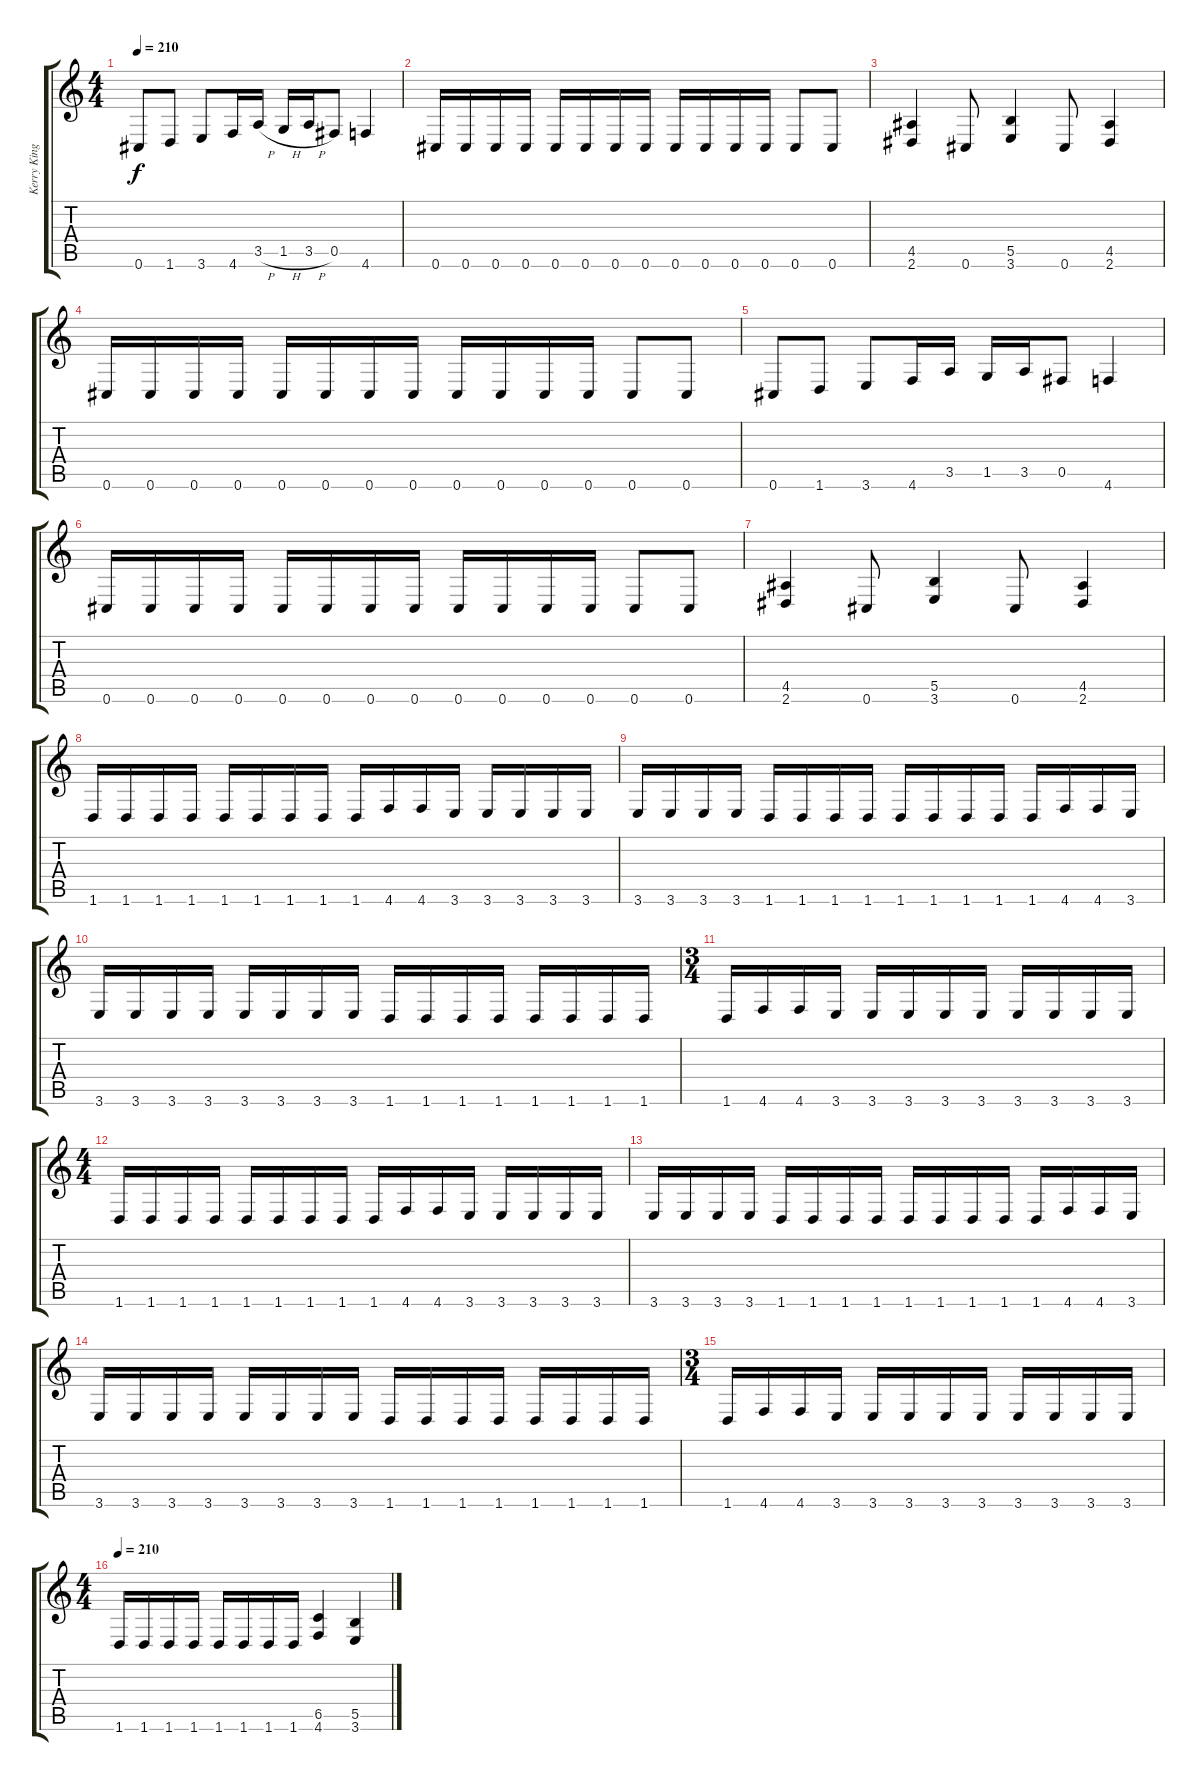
\track ("Kerry King" "Kerry King") {instrument overdrivenguitar}
\staff {score tabs}
\tuning (Db4 Ab3 E3 B2 Gb2 Db2) {hide}
\ts (4 4)
\tempo 210
\clef g2
\ks c
0.6.8{dy f} 1.6.8 3.6.8 4.6.16 3.5{h}.16 1.5{h}.16 3.5{h}.16 0.5.8 4.6.4 |
0.6.16 0.6.16 0.6.16 0.6.16 0.6.16 0.6.16 0.6.16 0.6.16 0.6.16 0.6.16 0.6.16 0.6.16 0.6.8 0.6.8 |
(4.5 2.6).4 0.6.8 (5.5 3.6).4 0.6.8 (4.5 2.6).4 |
0.6.16 0.6.16 0.6.16 0.6.16 0.6.16 0.6.16 0.6.16 0.6.16 0.6.16 0.6.16 0.6.16 0.6.16 0.6.8 0.6.8 |
0.6.8 1.6.8 3.6.8 4.6.16 3.5.16 1.5.16 3.5.16 0.5.8 4.6.4 |
0.6.16 0.6.16 0.6.16 0.6.16 0.6.16 0.6.16 0.6.16 0.6.16 0.6.16 0.6.16 0.6.16 0.6.16 0.6.8 0.6.8 |
(4.5 2.6).4 0.6.8 (5.5 3.6).4 0.6.8 (4.5 2.6).4 |
1.6.16 1.6.16 1.6.16 1.6.16 1.6.16 1.6.16 1.6.16 1.6.16 1.6.16 4.6.16 4.6.16 3.6.16 3.6.16 3.6.16 3.6.16 3.6.16 |
3.6.16 3.6.16 3.6.16 3.6.16 1.6.16 1.6.16 1.6.16 1.6.16 1.6.16 1.6.16 1.6.16 1.6.16 1.6.16 4.6.16 4.6.16 3.6.16 |
3.6.16 3.6.16 3.6.16 3.6.16 3.6.16 3.6.16 3.6.16 3.6.16 1.6.16 1.6.16 1.6.16 1.6.16 1.6.16 1.6.16 1.6.16 1.6.16 |
\ts (3 4)
1.6.16 4.6.16 4.6.16 3.6.16 3.6.16 3.6.16 3.6.16 3.6.16 3.6.16 3.6.16 3.6.16 3.6.16 |
\ts (4 4)
1.6.16 1.6.16 1.6.16 1.6.16 1.6.16 1.6.16 1.6.16 1.6.16 1.6.16 4.6.16 4.6.16 3.6.16 3.6.16 3.6.16 3.6.16 3.6.16 |
3.6.16 3.6.16 3.6.16 3.6.16 1.6.16 1.6.16 1.6.16 1.6.16 1.6.16 1.6.16 1.6.16 1.6.16 1.6.16 4.6.16 4.6.16 3.6.16 |
3.6.16 3.6.16 3.6.16 3.6.16 3.6.16 3.6.16 3.6.16 3.6.16 1.6.16 1.6.16 1.6.16 1.6.16 1.6.16 1.6.16 1.6.16 1.6.16 |
\ts (3 4)
1.6.16 4.6.16 4.6.16 3.6.16 3.6.16 3.6.16 3.6.16 3.6.16 3.6.16 3.6.16 3.6.16 3.6.16 |
\ts (4 4)
\tempo 210
1.6.16 1.6.16 1.6.16 1.6.16 1.6.16 1.6.16 1.6.16 1.6.16 (6.5 4.6).4 (5.5 3.6).4
